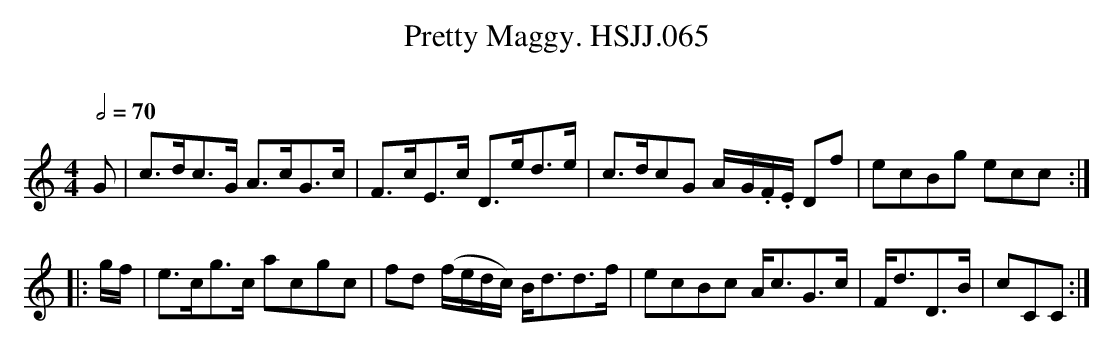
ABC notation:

X:1
T:Pretty Maggy. HSJJ.065
M:4/4
L:1/8
Q:1/2=70
O:
K:C
G|c>dc>G A>cG>c|F>cE>c D>ed>e|c>dcG A/-G/.F/.E/ Df|ecBg ecc:|
|:g/f/|e>cg>c acgc|fd (f/e/d/c/) B<dd>f|ecBc A<cG>c|F<dD>B|cCC:|
